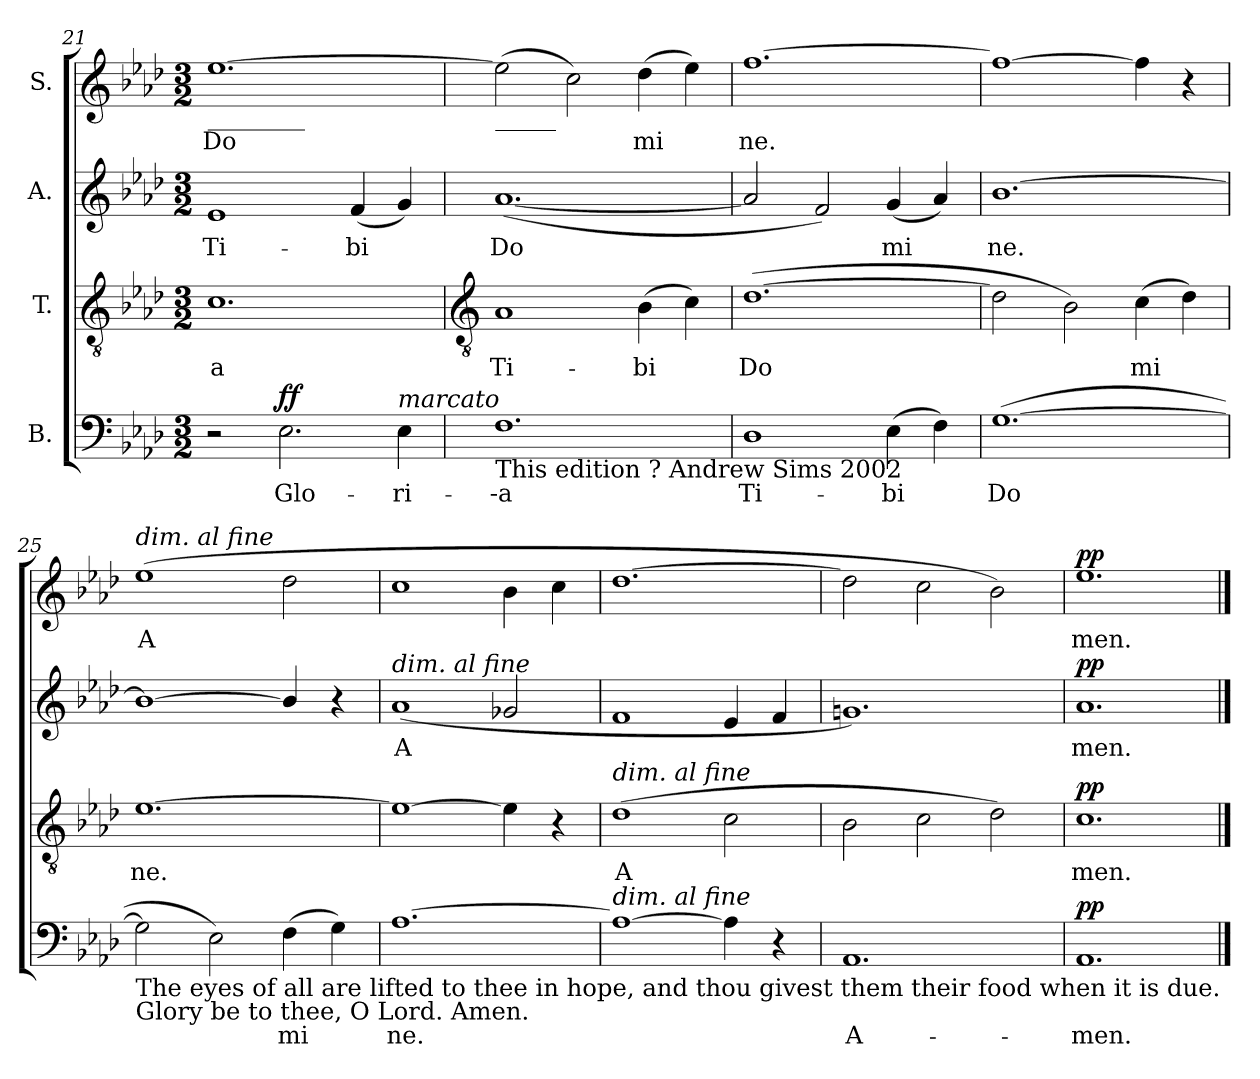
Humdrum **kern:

**kern	**text	**dynam	**kern	**text	**dynam	**kern	**text	**dynam	**kern	**text	**dynam
*part4	*part4	*part4	*part3	*part3	*part3	*part2	*part2	*part2	*part1	*part1	*part1
*staff4	*staff4	*staff4	*staff3	*staff3	*staff3	*staff2	*staff2	*staff2	*staff1	*staff1	*staff1
*I"B.	*	*	*I"T.	*	*	*I"A.	*	*	*I"S.	*	*
*clefF4	*	*	*clefGv2	*	*	*clefG2	*	*	*clefG2	*	*
*k[b-e-a-d-]	*	*	*k[b-e-a-d-]	*	*	*k[b-e-a-d-]	*	*	*k[b-e-a-d-]	*	*
*A-:	*	*	*A-:	*	*	*A-:	*	*	*A-:	*	*
*M3/2	*	*	*M3/2	*	*	*M3/2	*	*	*M3/2	*	*
=21	=21	=21	=21	=21	=21	=21	=21	=21	=21	=21	=21
!	!	!	!	!	!	!	!	!	!LO:TX:b:t=________	!	!
!	!	!	!	!LO:LY:b	!	!	!LO:LY:b	!	!	!LO:LY:b	!
2r	.	.	1.c	-a	.	1e-	Ti-	.	[1.ee-	Do	.
!	!LO:LY:b	!LO:DY:a	!	!	!	!	!	!	!	!	!
2.E-	Glo-	ff	.	.	.	.	.	.	.	.	.
!	!	!	!	!	!	!	!LO:LY:b	!	!	!	!
.	.	.	.	.	.	(<4f	-bi	.	.	.	.
!LO:TX:a:i:t=marcato	!	!	!	!	!	!	!	!	!	!	!
!	!LO:LY:b	!	!	!	!	!	!	!	!	!	!
4E-	-ri-	.	.	.	.	4g)	.	.	.	.	.
!!LO:LB:g=z
=22	=22	=22	=22	=22	=22	=22	=22	=22	=22	=22	=22
*	*	*	*clefGv2	*	*	*	*	*	*	*	*
!	!	!	!	!	!	!	!	!	!LO:TX:b:t=_____	!	!
!LO:TX:b:t=This edition ? Andrew Sims 2002	!	!	!	!	!	!	!	!	!	!	!
!	!LO:LY:b	!	!	!LO:LY:b	!	!	!LO:LY:b	!	!	!	!
1.F	--a	.	1A-	Ti-	.	(<[1.a-	Do	.	(>2ee-]	.	.
.	.	.	.	.	.	.	.	.	2cc)	.	.
!	!	!	!	!LO:LY:b	!	!	!	!	!	!LO:LY:b	!
.	.	.	(>4B-	-bi	.	.	.	.	(>4dd-	mi	.
.	.	.	4c)	.	.	.	.	.	4ee-)	.	.
=23	=23	=23	=23	=23	=23	=23	=23	=23	=23	=23	=23
!	!LO:LY:b	!	!	!LO:LY:b	!	!	!	!	!	!LO:LY:b	!
1D-	Ti-	.	(>[1.d-	Do	.	2a-]	.	.	[1.ff	ne.	.
.	.	.	.	.	.	2f)	.	.	.	.	.
!	!LO:LY:b	!	!	!	!	!	!LO:LY:b	!	!	!	!
(>4E-	-bi	.	.	.	.	(<4g	mi	.	.	.	.
4F)	.	.	.	.	.	4a-)	.	.	.	.	.
=24	=24	=24	=24	=24	=24	=24	=24	=24	=24	=24	=24
!	!LO:LY:b	!	!	!	!	!	!LO:LY:b	!	!	!	!
(>[1.G	Do	.	2d-]	.	.	[1.b-	ne.	.	1ff_	.	.
.	.	.	2B-)	.	.	.	.	.	.	.	.
!	!	!	!	!LO:LY:b	!	!	!	!	!	!	!
.	.	.	(>4c	mi	.	.	.	.	4ff]	.	.
.	.	.	4d-)	.	.	.	.	.	4r	.	.
=25	=25	=25	=25	=25	=25	=25	=25	=25	=25	=25	=25
!	!	!	!	!	!	!	!	!	!LO:TX:a:i:t=dim. al fine	!	!
!LO:TX:b:t=The eyes of all are lifted to thee in hope, and thou givest them their food when it is due.\nGlory be to thee, O Lord. Amen.	!	!	!	!	!	!	!	!	!	!	!
!	!	!	!	!LO:LY:b	!	!	!	!	!	!LO:LY:b	!
2G]	.	.	[1.e-	ne.	.	1b-_	.	.	(>1ee-	A	.
2E-)	.	.	.	.	.	.	.	.	.	.	.
!	!LO:LY:b	!	!	!	!	!	!	!	!	!	!
(>4F	mi	.	.	.	.	4b-/]	.	.	2dd-	.	.
4G)	.	.	.	.	.	4r	.	.	.	.	.
=26	=26	=26	=26	=26	=26	=26	=26	=26	=26	=26	=26
!	!	!	!	!	!	!LO:TX:a:i:t=dim. al fine	!	!	!	!	!
!	!LO:LY:b	!	!	!	!	!	!LO:LY:b	!	!	!	!
[1.A-	ne.	.	1e-_	.	.	(<1a-	A	.	1cc	.	.
.	.	.	4e-]	.	.	2g-X	.	.	4b-	.	.
.	.	.	4r	.	.	.	.	.	4cc	.	.
=27	=27	=27	=27	=27	=27	=27	=27	=27	=27	=27	=27
!	!	!	!LO:TX:a:i:t=dim. al fine	!	!	!	!	!	!	!	!
!LO:TX:a:i:t=dim. al fine	!	!	!	!	!	!	!	!	!	!	!
!	!	!	!	!LO:LY:b	!	!	!	!	!	!	!
1A-_	.	.	(>1d-	A	.	1f	.	.	[1.dd-	.	.
4A-]	.	.	2c	.	.	4e-	.	.	.	.	.
4r	.	.	.	.	.	4f	.	.	.	.	.
=28	=28	=28	=28	=28	=28	=28	=28	=28	=28	=28	=28
!	!LO:LY:b	!	!	!	!	!	!	!	!	!	!
1.AA-	A-	.	2B-	.	.	1.gn)	.	.	2dd-]	.	.
.	.	.	2c	.	.	.	.	.	2cc	.	.
.	.	.	2d-)	.	.	.	.	.	2b-)	.	.
=29	=29	=29	=29	=29	=29	=29	=29	=29	=29	=29	=29
!	!LO:LY:b	!LO:DY:a	!	!LO:LY:b	!LO:DY:a	!	!LO:LY:b	!LO:DY:a	!	!LO:LY:b	!LO:DY:a
1.AA-	-men.	pp	1.c	men.	pp	1.a-	men.	pp	1.ee-	men.	pp
==	==	==	==	==	==	==	==	==	==	==	==
*-	*-	*-	*-	*-	*-	*-	*-	*-	*-	*-	*-
